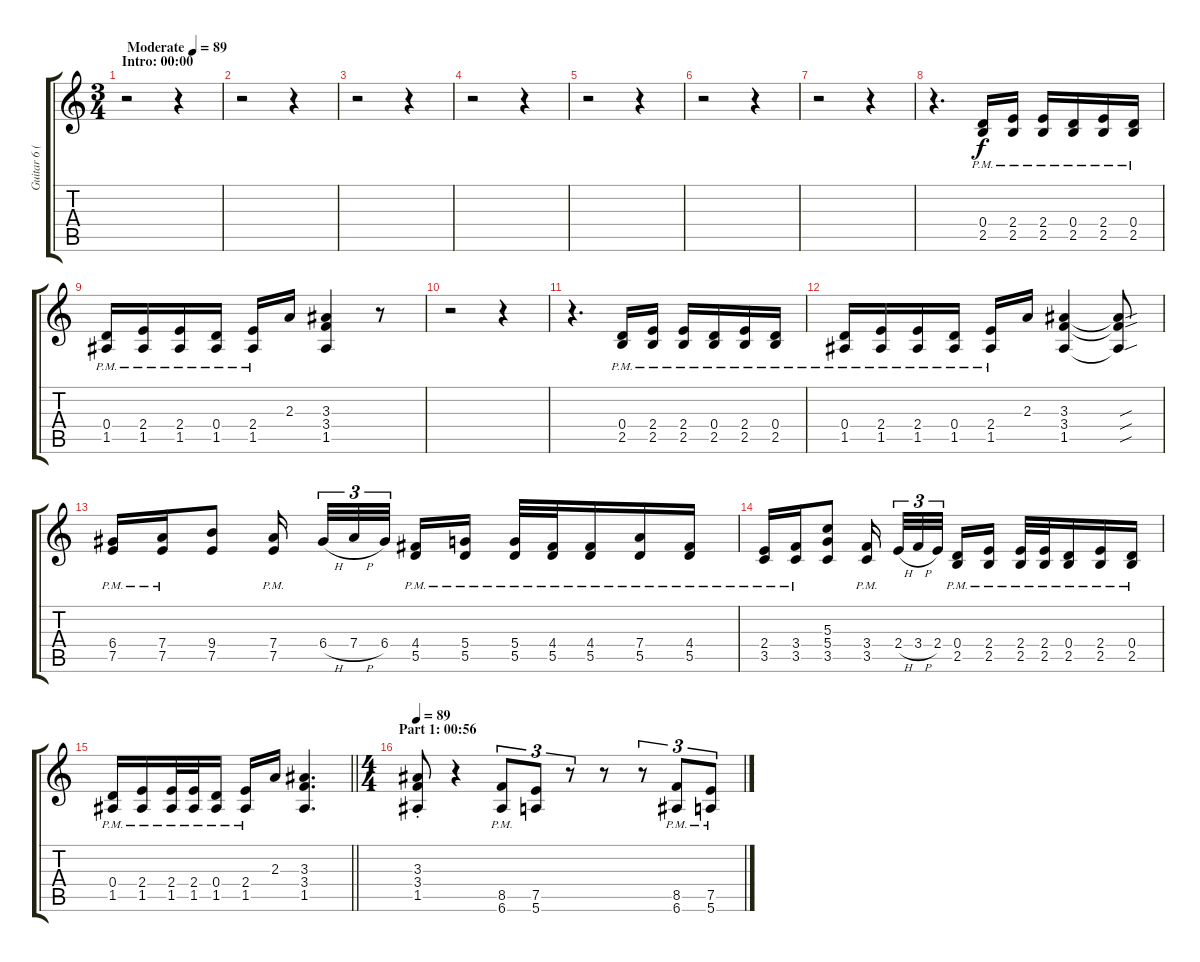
\track ("Guitar 6 (Distortion)" "Guitar 6 (") {instrument distortionguitar}
\staff {score tabs}
\tuning (E4 B3 G3 D3 A2 E2) {hide}
\ts (3 4)
\section ("" "Intro: 00:00")
\tempo (89 "Moderate")
\tempo 46
\tempo (89 "Moderate")
\clef g2
\ks c
r.2{dy f instrument distortionguitar} r.4 |
r.2 r.4 |
r.2 r.4 |
r.2 r.4 |
r.2 r.4 |
r.2 r.4 |
r.2 r.4 |
r.4{d} (0.4{pm} 2.5{pm}).16 (2.4{pm} 2.5{pm}).16 (2.4{pm} 2.5{pm}).16 (0.4{pm} 2.5{pm}).16 (2.4{pm} 2.5{pm}).16 (0.4{pm} 2.5{pm}).16 |
(0.4{pm} 1.5{pm}).16 (2.4{pm} 1.5{pm}).16 (2.4{pm} 1.5{pm}).16 (0.4{pm} 1.5{pm}).16 (2.4{pm} 1.5{pm}).16 2.3.16 (3.3 3.4 1.5).4 r.8 |
r.2 r.4 |
r.4{d} (0.4{pm} 2.5{pm}).16 (2.4{pm} 2.5{pm}).16 (2.4{pm} 2.5{pm}).16 (0.4{pm} 2.5{pm}).16 (2.4{pm} 2.5{pm}).16 (0.4{pm} 2.5{pm}).16 |
(0.4{pm} 1.5{pm}).16 (2.4{pm} 1.5{pm}).16 (2.4{pm} 1.5{pm}).16 (0.4{pm} 1.5{pm}).16 (2.4{pm} 1.5{pm}).16 2.3.16 (3.3 3.4 1.5).4 (3.3{sou t} 3.4{sou t} 1.5{sou t}).8 |
(6.4{pm} 7.5{pm}).16 (7.4{pm} 7.5{pm}).16 (9.4 7.5).8 (7.4{pm} 7.5{pm}).16{beam splitsecondary} 6.4{h}.32{tu (3 2)} 7.4{h}.32{tu (3 2)} 6.4.32{tu (3 2) beam splitsecondary} (4.4{pm} 5.5{pm}).16 (5.4{pm} 5.5{pm}).16 (5.4{pm} 5.5{pm}).32 (4.4{pm} 5.5{pm}).32 (4.4{pm} 5.5{pm}).16 (7.4{pm} 5.5{pm}).16 (4.4{pm} 5.5{pm}).16 |
(2.4{pm} 3.5{pm}).16 (3.4{pm} 3.5{pm}).16 (5.3 5.4 3.5).8 (3.4{pm} 3.5{pm}).16{beam splitsecondary} 2.4{h}.32{tu (3 2)} 3.4{h}.32{tu (3 2)} 2.4.32{tu (3 2) beam splitsecondary} (0.4{pm} 2.5{pm}).16 (2.4{pm} 2.5{pm}).16 (2.4{pm} 2.5{pm}).32 (2.4{pm} 2.5{pm}).32 (0.4{pm} 2.5{pm}).16 (2.4{pm} 2.5{pm}).16 (0.4{pm} 2.5{pm}).16 |
\barLineRight lightlight
(0.4{pm} 1.5{pm}).16 (2.4{pm} 1.5{pm}).16 (2.4{pm} 1.5{pm}).32 (2.4{pm} 1.5{pm}).32 (0.4{pm} 1.5{pm}).16 (2.4{pm} 1.5{pm}).16 2.3.16 (3.3 3.4 1.5).4{d} |
\ts (4 4)
\section ("" "Part 1: 00:56")
\tempo 89
(3.3{st} 3.4{st} 1.5{st}).8 r.4 (8.5{pm} 6.6{pm}).8{tu (3 2)} (7.5 5.6).8{tu (3 2)} r.8{tu (3 2)} r.8 r.8{tu (3 2)} (8.5{pm} 6.6{pm}).8{tu (3 2)} (7.5{pm} 5.6{pm}).8{tu (3 2)}
